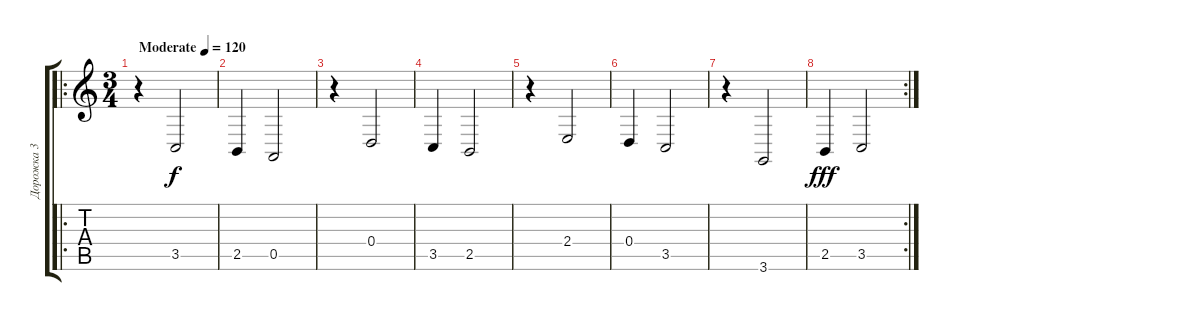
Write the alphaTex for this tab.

\track ("Дорожка 3" "Дорожка 3") {instrument synthbrass1}
\staff {score tabs}
\tuning (E4 B3 G3 D3 A2 E2) {hide}
\ro
\ts (3 4)
\tempo (120 "Moderate")
\clef g2
\ks c
r.4{dy f instrument synthbrass1} 3.5.2 |
2.5.4 0.5.2 |
r.4 0.4.2 |
3.5.4 2.5.2 |
r.4 2.4.2 |
0.4.4 3.5.2 |
r.4 3.6.2 |
\rc 2
2.5.4{dy fff} 3.5.2
